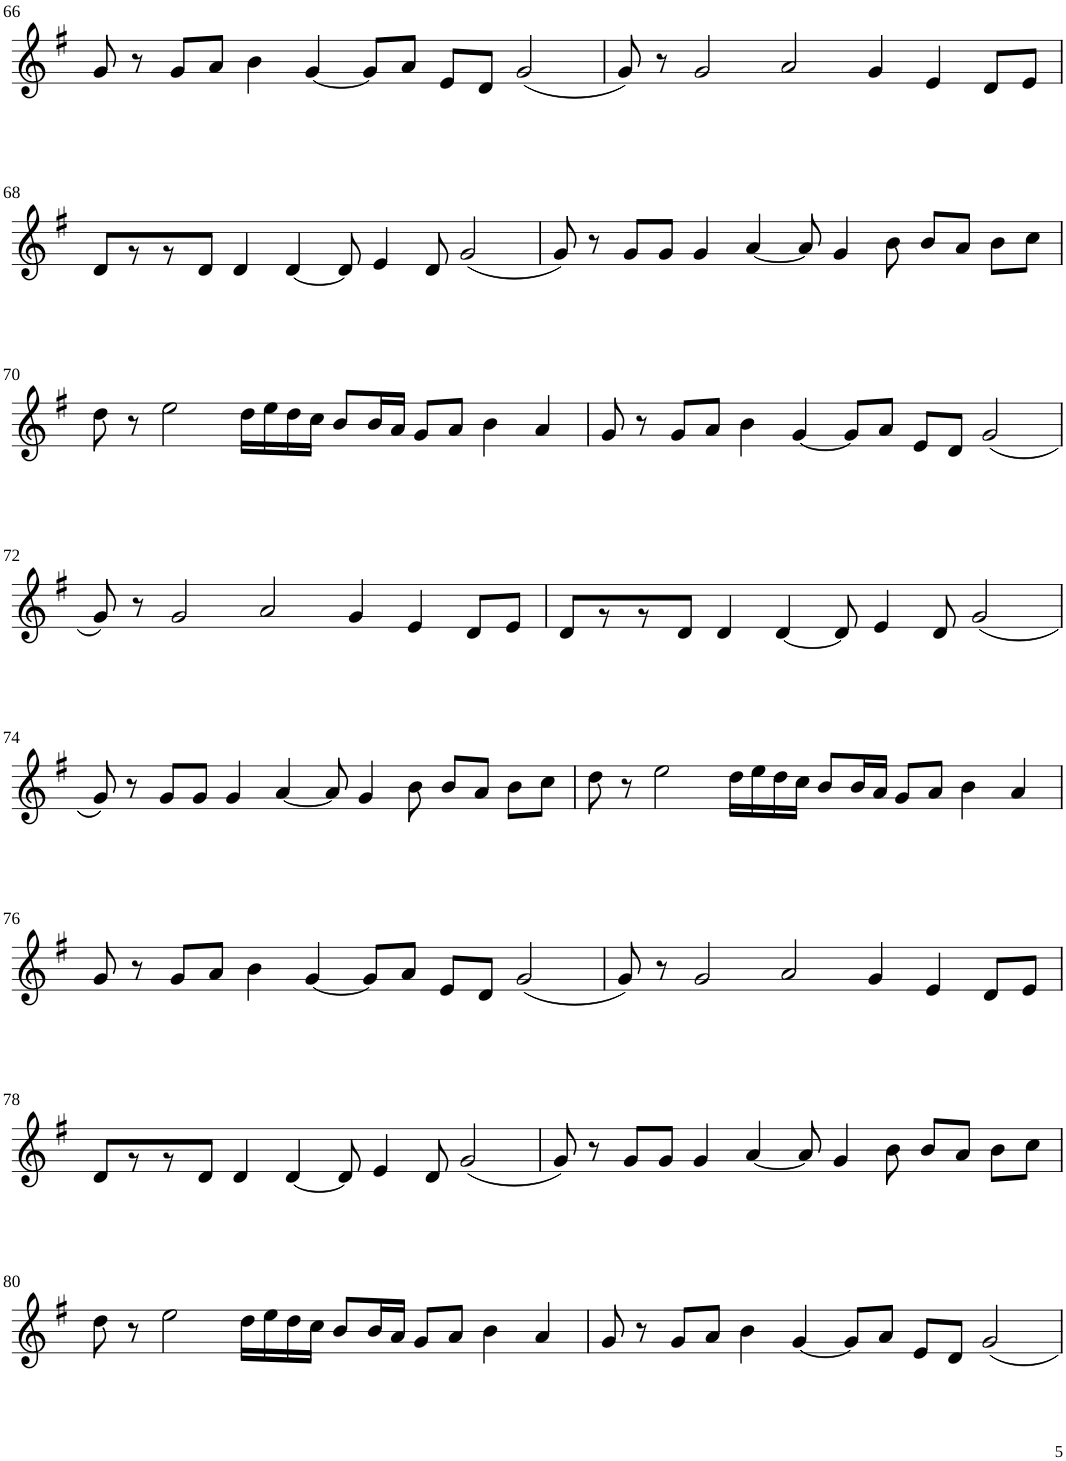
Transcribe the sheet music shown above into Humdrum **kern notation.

**kern
*part1
*staff1
*I"Violin
!!LO:PB:g=z
*clefG2
*k[f#]
*G:
*M8/4
=66
8g/
8r
8g/L
8a/J
4b\
[4g/
8g/L]
8a/J
8e/L
8d/J
(2g/
=67
8g/)
8r
2g/
2a/
4g/
4e/
8d/L
8e/J
!!LO:LB:g=z
=68
8d/L
8r
8r
8d/J
4d/
[4d/
8d/]
4e/
8d/
(2g/
=69
8g/)
8r
8g/L
8g/J
4g/
[4a/
8a/]
4g/
8b\
8b/L
8a/J
8b\L
8cc\J
!!LO:LB:g=z
=70
8dd\
8r
2ee\
16dd\LL
16ee\
16dd\
16cc\JJ
8b/L
16b/L
16a/JJ
8g/L
8a/J
4b\
4a/
=71
8g/
8r
8g/L
8a/J
4b\
[4g/
8g/L]
8a/J
8e/L
8d/J
(2g/
!!LO:LB:g=z
=72
8g/)
8r
2g/
2a/
4g/
4e/
8d/L
8e/J
=73
8d/L
8r
8r
8d/J
4d/
[4d/
8d/]
4e/
8d/
(2g/
!!LO:LB:g=z
=74
8g/)
8r
8g/L
8g/J
4g/
[4a/
8a/]
4g/
8b\
8b/L
8a/J
8b\L
8cc\J
=75
8dd\
8r
2ee\
16dd\LL
16ee\
16dd\
16cc\JJ
8b/L
16b/L
16a/JJ
8g/L
8a/J
4b\
4a/
!!LO:LB:g=z
=76
8g/
8r
8g/L
8a/J
4b\
[4g/
8g/L]
8a/J
8e/L
8d/J
(2g/
=77
8g/)
8r
2g/
2a/
4g/
4e/
8d/L
8e/J
!!LO:LB:g=z
=78
8d/L
8r
8r
8d/J
4d/
[4d/
8d/]
4e/
8d/
(2g/
=79
8g/)
8r
8g/L
8g/J
4g/
[4a/
8a/]
4g/
8b\
8b/L
8a/J
8b\L
8cc\J
!!LO:LB:g=z
=80
8dd\
8r
2ee\
16dd\LL
16ee\
16dd\
16cc\JJ
8b/L
16b/L
16a/JJ
8g/L
8a/J
4b\
4a/
=81
8g/
8r
8g/L
8a/J
4b\
[4g/
8g/L]
8a/J
8e/L
8d/J
2g/
=
*-
